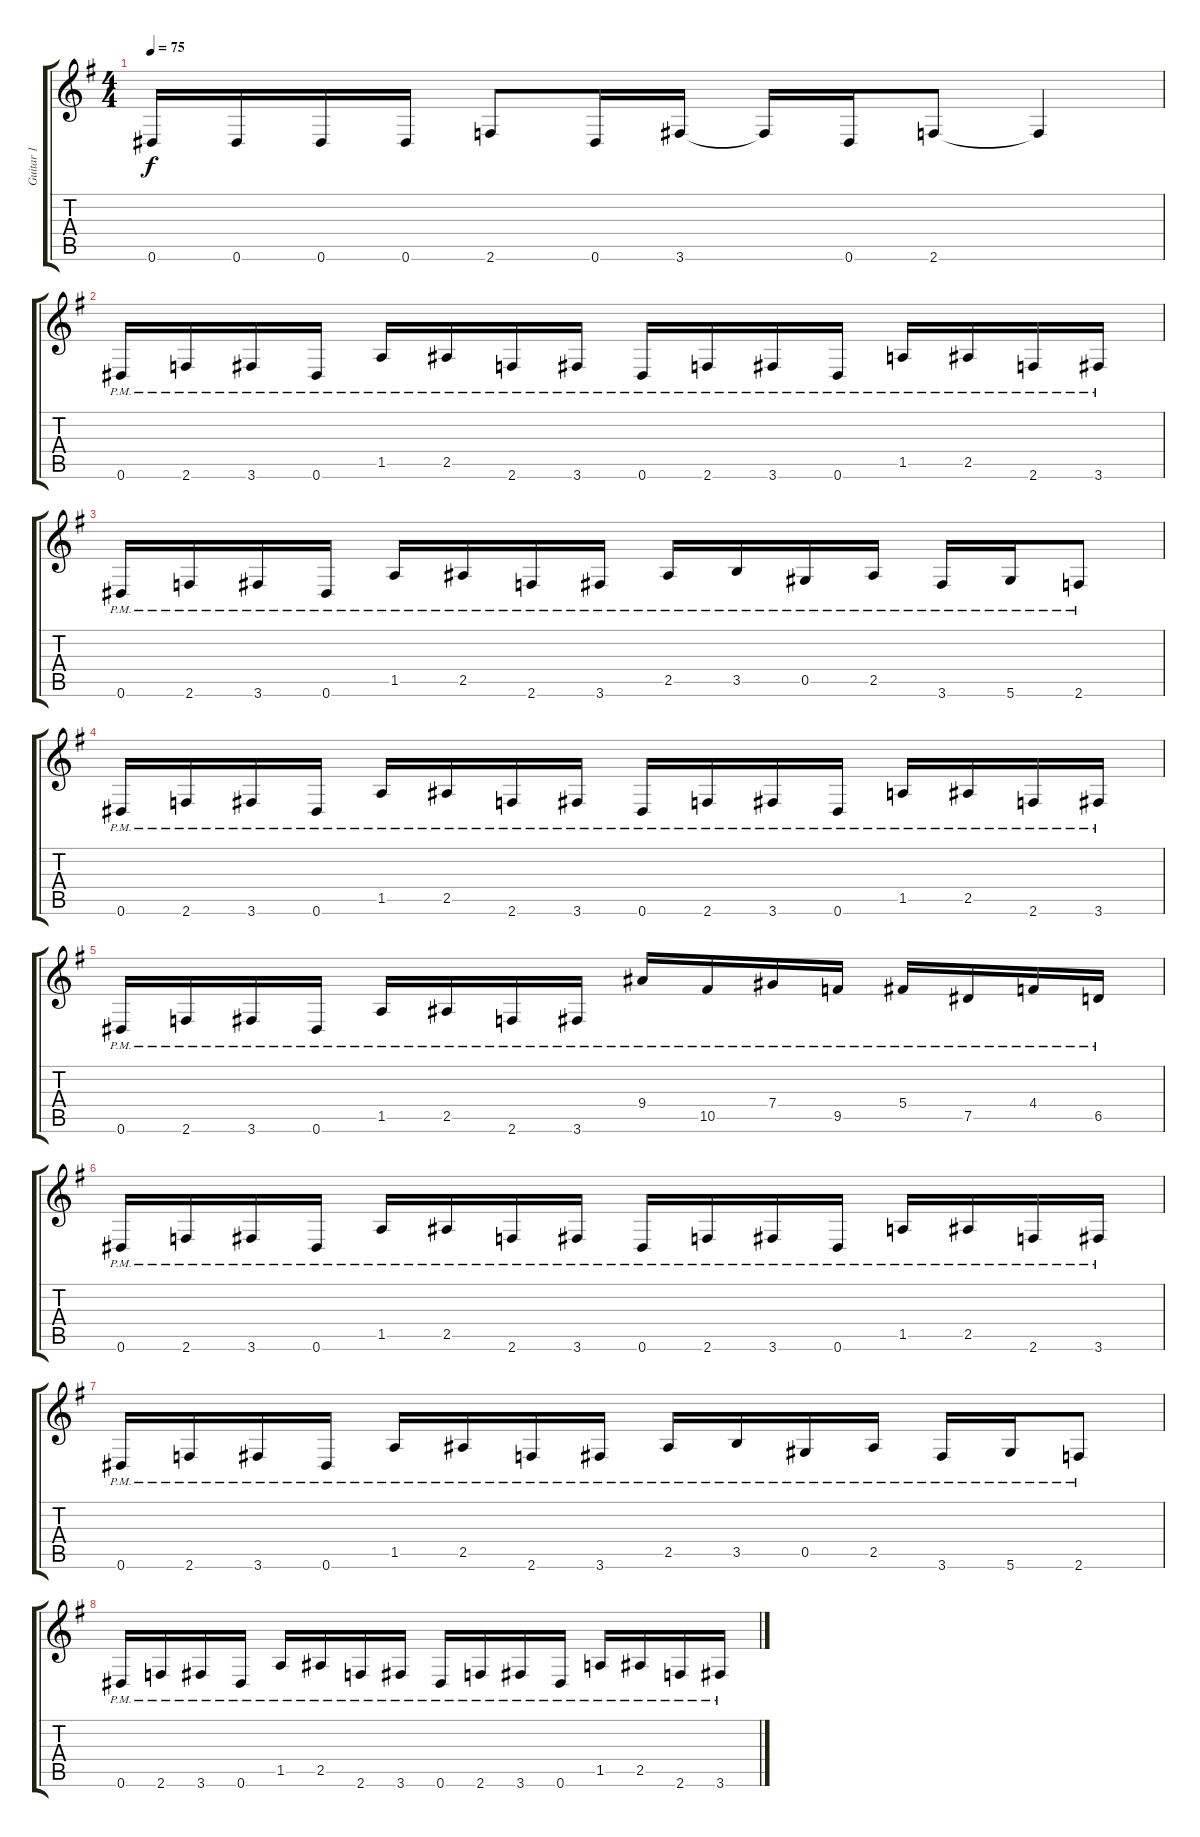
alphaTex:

\track ("Guitar 1" "Guitar 1") {instrument distortionguitar}
\staff {score tabs}
\tuning (Eb4 Bb3 Gb3 Db3 Ab2 Eb2) {hide}
\ts (4 4)
\tempo 75
\clef g2
\ks g
0.6.16{dy f} 0.6.16 0.6.16 0.6.16 2.6.8 0.6.16 3.6.16 3.6{t}.16 0.6.16 2.6.8 2.6{t}.4 |
0.6{pm}.16 2.6{pm}.16 3.6{pm}.16 0.6{pm}.16 1.5{pm}.16 2.5{pm}.16 2.6{pm}.16 3.6{pm}.16 0.6{pm}.16 2.6{pm}.16 3.6{pm}.16 0.6{pm}.16 1.5{pm}.16 2.5{pm}.16 2.6{pm}.16 3.6{pm}.16 |
0.6{pm}.16 2.6{pm}.16 3.6{pm}.16 0.6{pm}.16 1.5{pm}.16 2.5{pm}.16 2.6{pm}.16 3.6{pm}.16 2.5{pm}.16 3.5{pm}.16 0.5{pm}.16 2.5{pm}.16 3.6{pm}.16 5.6{pm}.16 2.6{pm}.8 |
0.6{pm}.16 2.6{pm}.16 3.6{pm}.16 0.6{pm}.16 1.5{pm}.16 2.5{pm}.16 2.6{pm}.16 3.6{pm}.16 0.6{pm}.16 2.6{pm}.16 3.6{pm}.16 0.6{pm}.16 1.5{pm}.16 2.5{pm}.16 2.6{pm}.16 3.6{pm}.16 |
0.6{pm}.16 2.6{pm}.16 3.6{pm}.16 0.6{pm}.16 1.5{pm}.16 2.5{pm}.16 2.6{pm}.16 3.6{pm}.16 9.4{pm}.16 10.5{pm}.16 7.4{pm}.16 9.5{pm}.16 5.4{pm}.16 7.5{pm}.16 4.4{pm}.16 6.5{pm}.16 |
0.6{pm}.16 2.6{pm}.16 3.6{pm}.16 0.6{pm}.16 1.5{pm}.16 2.5{pm}.16 2.6{pm}.16 3.6{pm}.16 0.6{pm}.16 2.6{pm}.16 3.6{pm}.16 0.6{pm}.16 1.5{pm}.16 2.5{pm}.16 2.6{pm}.16 3.6{pm}.16 |
0.6{pm}.16 2.6{pm}.16 3.6{pm}.16 0.6{pm}.16 1.5{pm}.16 2.5{pm}.16 2.6{pm}.16 3.6{pm}.16 2.5{pm}.16 3.5{pm}.16 0.5{pm}.16 2.5{pm}.16 3.6{pm}.16 5.6{pm}.16 2.6{pm}.8 |
0.6{pm}.16 2.6{pm}.16 3.6{pm}.16 0.6{pm}.16 1.5{pm}.16 2.5{pm}.16 2.6{pm}.16 3.6{pm}.16 0.6{pm}.16 2.6{pm}.16 3.6{pm}.16 0.6{pm}.16 1.5{pm}.16 2.5{pm}.16 2.6{pm}.16 3.6{pm}.16
